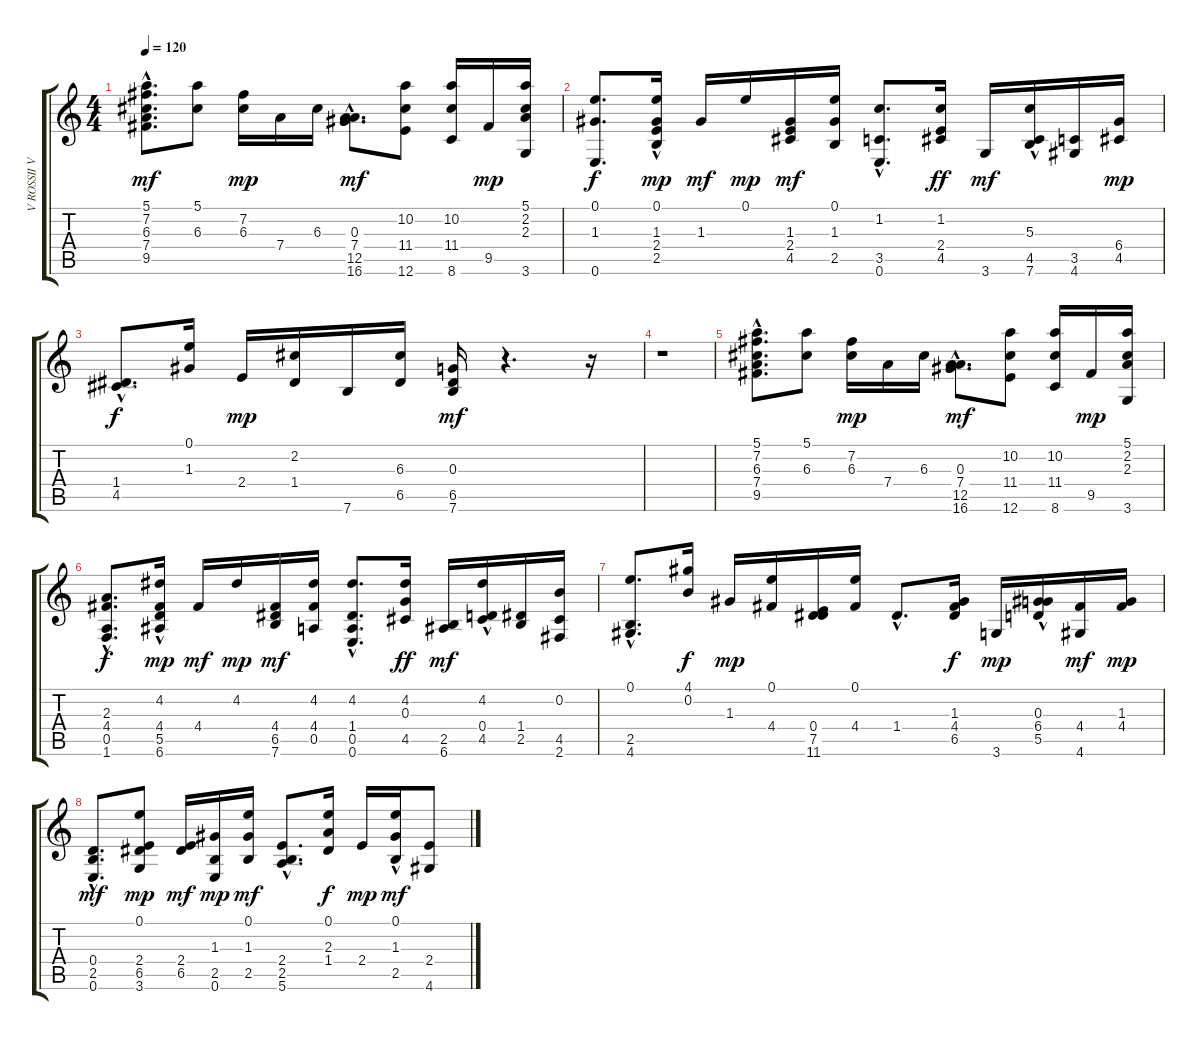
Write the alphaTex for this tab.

\track ("V ROSSII VECHERA     " "V ROSSII V") {instrument acousticguitarsteel}
\staff {score tabs}
\tuning (E4 B3 G3 D3 A2 E2) {hide}
\ts (4 4)
\tempo 120
\clef g2
\ks c
(5.1{hac} 7.2{hac} 6.3 7.4{hac} 9.5{hac}).8{d dy mf} (5.1 6.3).8 (7.2 6.3).16{dy mp} 7.4.16 6.3.16 (0.3{hac} 7.4 12.5{hac} 16.6{hac}).8{d dy mf} (10.2 11.4 12.6).8 (10.2 11.4 8.6).16 9.5.16{dy mp} (5.1 2.2 2.3 3.6).16 |
(0.1 1.3 0.6).8{d dy f} (0.1 1.3 2.4 2.5{hac}).16{dy mp} 1.3.16{dy mf} 0.1.16{dy mp} (1.3 2.4 4.5).16{dy mf} (0.1 1.3 2.5).16 (1.2{hac} 3.5{hac} 0.6{hac}).8{d} (1.2 2.4 4.5).16{dy ff} 3.6.16{dy mf} (5.3{hac} 4.5 7.6).16 (3.5 4.6).16 (6.4 4.5).16{dy mp} |
(1.4{hac} 4.5).8{d dy f} (0.1 1.3).16 2.4.16{dy mp} (2.2 1.4).16 7.6.16 (6.3 6.5).16 (0.3 6.5 7.6).16{dy mf} r.4{d} r.16 |
r.1 |
(5.1{hac} 7.2{hac} 6.3 7.4{hac} 9.5{hac}).8{d} (5.1 6.3).8 (7.2 6.3).16{dy mp} 7.4.16 6.3.16 (0.3{hac} 7.4 12.5{hac} 16.6{hac}).8{d dy mf} (10.2 11.4 12.6).8 (10.2 11.4 8.6).16 9.5.16{dy mp} (5.1 2.2 2.3 3.6).16 |
(2.3 4.4 0.5{hac} 1.6{hac}).8{d dy f} (4.2 4.4 5.5 6.6{hac}).16{dy mp} 4.4.16{dy mf} 4.2.16{dy mp} (4.4 6.5 7.6).16{dy mf} (4.2 4.4 0.5).16 (4.2{hac} 1.4{hac} 0.5{hac} 0.6{hac}).8{d} (4.2 0.3 4.5).16{dy ff} (2.5 6.6).16{dy mf} (4.2{hac} 0.4 4.5).16 (1.4 2.5).16 (0.2 4.5 2.6).16 |
(0.1 2.5 4.6{hac}).8{d} (4.1 0.2).16{dy f} 1.3.16{dy mp} (0.1 4.4).16 (0.4 7.5 11.6).16 (0.1 4.4).16 1.4{hac}.8{d} (1.3 4.4 6.5).16{dy f} 3.6.16{dy mp} (0.3{hac} 6.4 5.5).16 (4.4 4.6).16{dy mf} (1.3 4.4).16{dy mp} |
(0.4{hac} 2.5{hac} 0.6{hac}).8{d dy mf} (0.1 2.4 6.5 3.6).8{dy mp} (2.4 6.5).16{dy mf} (1.3 2.5 0.6).16{dy mp} (0.1 1.3 2.5).16{dy mf} (2.4{hac} 2.5{hac} 5.6{hac}).8{d} (0.1 2.3 1.4).16{dy f} 2.4.16{dy mp} (0.1{hac} 1.3{hac} 2.5{hac}).16{dy mf} (2.4 4.6).8
